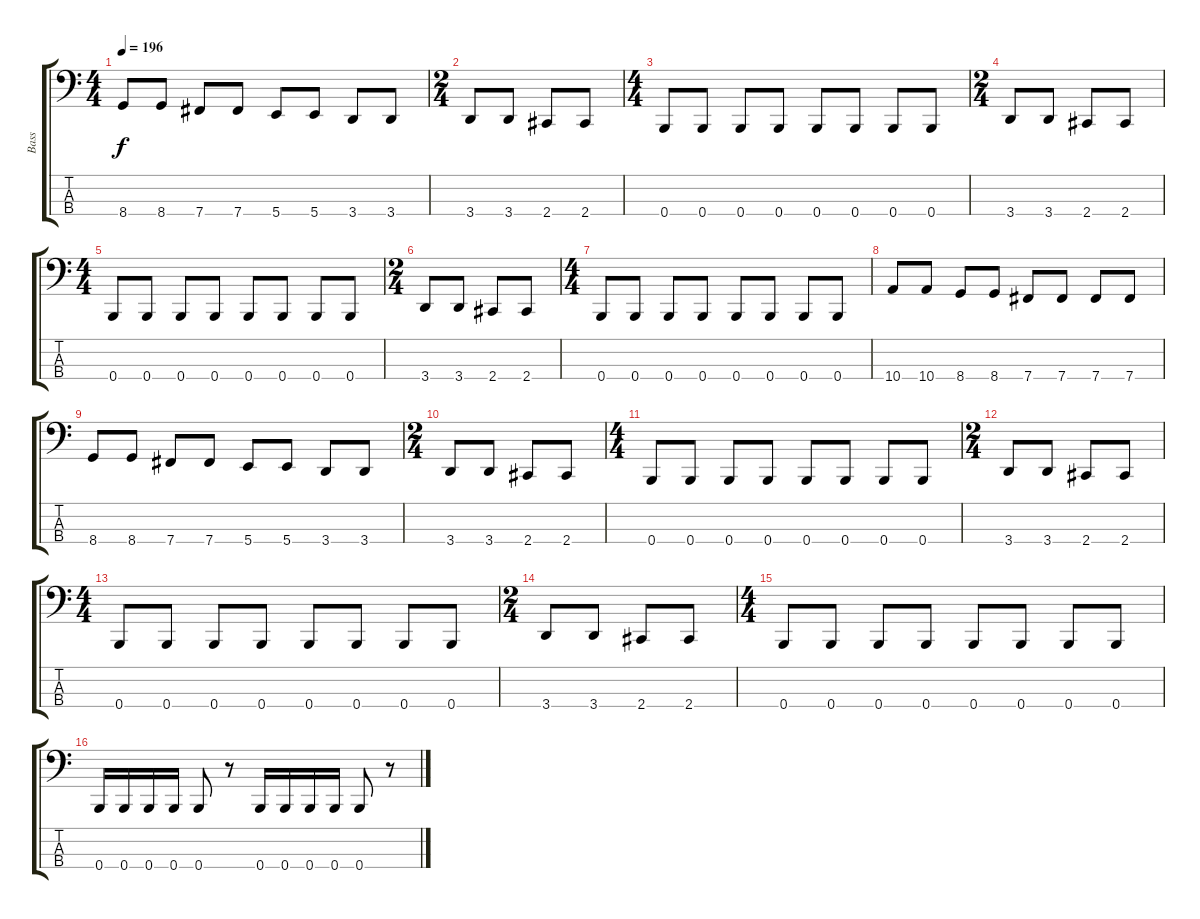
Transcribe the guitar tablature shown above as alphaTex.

\track ("Bass" "Bass") {instrument electricbasspick}
\staff {score tabs}
\tuning (E2 B1 Gb1 B0) {hide}
\ts (4 4)
\tempo 196
\clef f4
\ks c
8.4.8{dy f} 8.4.8 7.4.8 7.4.8 5.4.8 5.4.8 3.4.8 3.4.8 |
\ts (2 4)
3.4.8 3.4.8 2.4.8 2.4.8 |
\ts (4 4)
0.4.8 0.4.8 0.4.8 0.4.8 0.4.8 0.4.8 0.4.8 0.4.8 |
\ts (2 4)
3.4.8 3.4.8 2.4.8 2.4.8 |
\ts (4 4)
0.4.8 0.4.8 0.4.8 0.4.8 0.4.8 0.4.8 0.4.8 0.4.8 |
\ts (2 4)
3.4.8 3.4.8 2.4.8 2.4.8 |
\ts (4 4)
0.4.8 0.4.8 0.4.8 0.4.8 0.4.8 0.4.8 0.4.8 0.4.8 |
10.4.8 10.4.8 8.4.8 8.4.8 7.4.8 7.4.8 7.4.8 7.4.8 |
8.4.8 8.4.8 7.4.8 7.4.8 5.4.8 5.4.8 3.4.8 3.4.8 |
\ts (2 4)
3.4.8 3.4.8 2.4.8 2.4.8 |
\ts (4 4)
0.4.8 0.4.8 0.4.8 0.4.8 0.4.8 0.4.8 0.4.8 0.4.8 |
\ts (2 4)
3.4.8 3.4.8 2.4.8 2.4.8 |
\ts (4 4)
0.4.8 0.4.8 0.4.8 0.4.8 0.4.8 0.4.8 0.4.8 0.4.8 |
\ts (2 4)
3.4.8 3.4.8 2.4.8 2.4.8 |
\ts (4 4)
0.4.8 0.4.8 0.4.8 0.4.8 0.4.8 0.4.8 0.4.8 0.4.8 |
0.4.16 0.4.16 0.4.16 0.4.16 0.4.8 r.8 0.4.16 0.4.16 0.4.16 0.4.16 0.4.8 r.8
